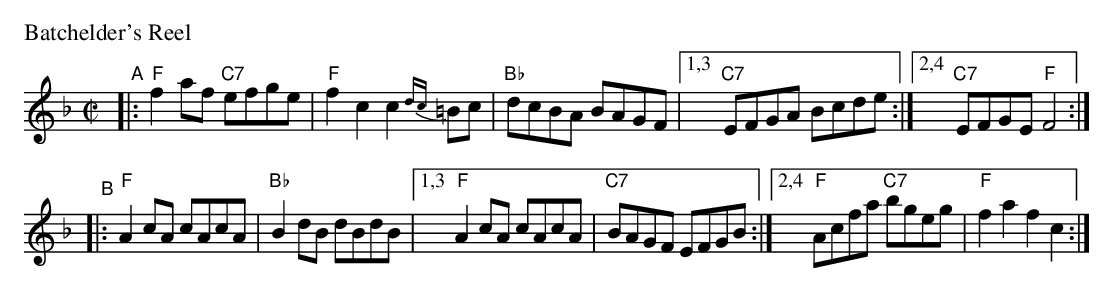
X:1
M: C|
P: Batchelder's Reel
K: F
"^A"|: "F"f2af "C7"efge | "F"f2c2 c2{dc}=Bc | "Bb"dcBA BAGF \
 |[1,3 "C7"EFGA Bcde :|[2,4 "C7"EFGE "F"F4 :|
"^B"|: "F"A2cA cAcA | "Bb"B2dB dBdB \
 |[1,3 "F"A2cA cAcA | "C7"BAGF EFGB \
:|[2,4 "F"Acfa "C7"bgeg | "F"f2a2 f2 c2 :|
